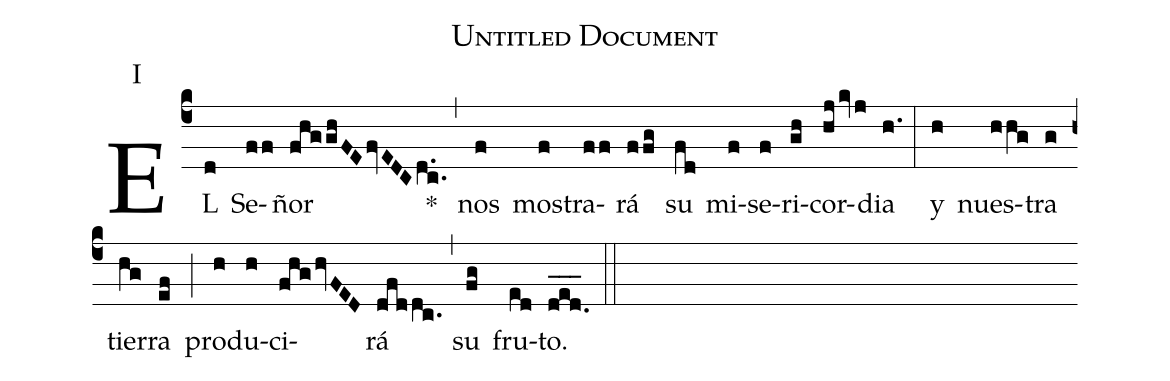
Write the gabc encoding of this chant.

name: Untitled Document;
annotation:I;
%%
(c4)EL(d) Se(ff)ñor(fhgghFEfvEDCd.c.) * (,) nos(f) mos(f)tra(ff)rá(ffg) su(fd) mi(f)se(f)ri(gh)cor(hjkvj)dia(h.) (:) y(h) nues(hhg)tra(g) tie(hg)rra(ef) (;) pro(h)du(h)ci(fhg/hvFED)rá(dfddc.) (,) su(fg) fru(ed)to.(ded.___) (::)
